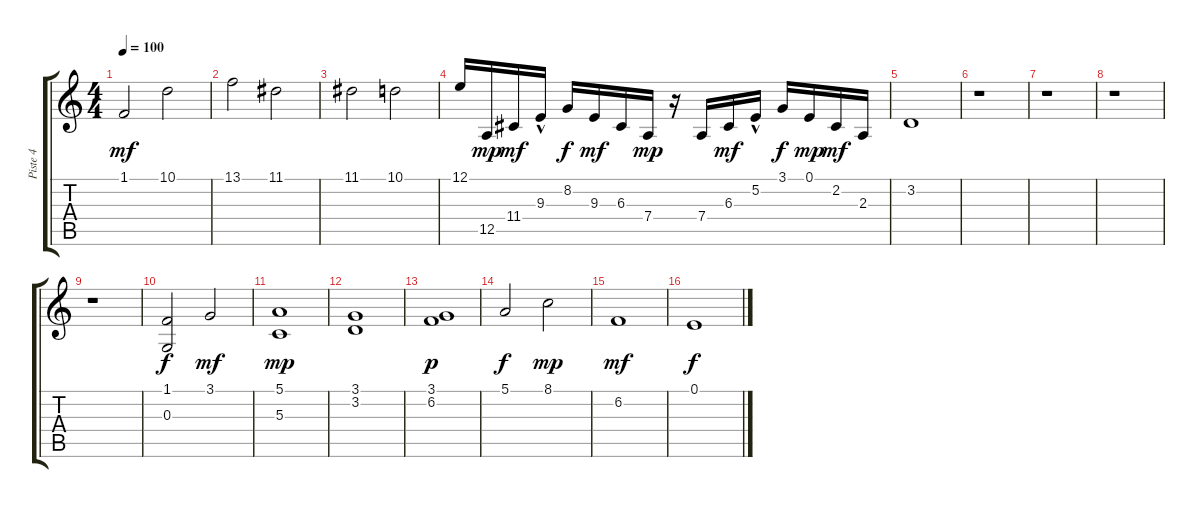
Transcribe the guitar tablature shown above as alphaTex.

\track ("Piste 4" "Piste 4") {instrument stringensemble1}
\staff {score tabs}
\tuning (E4 B3 G3 D3 A2 E2) {hide}
\ts (4 4)
\tempo 100
\clef g2
\ks c
1.1.2{dy mf} 10.1.2 |
13.1.2 11.1.2 |
11.1.2 10.1.2 |
12.1.16 12.5.16{dy mp} 11.4.16{dy mf} 9.3{hac}.16 8.2.16{dy f} 9.3.16{dy mf} 6.3.16 7.4.16{dy mp} r.16 7.4.16 6.3.16{dy mf} 5.2{hac}.16 3.1.16{dy f} 0.1.16{dy mp} 2.2.16{dy mf} 2.3.16 |
3.2.1 |
r.1 |
r.1 |
r.1 |
r.1 |
(1.1 0.3).2{dy f} 3.1.2{dy mf} |
(5.1 5.3).1{dy mp} |
(3.1 3.2).1 |
(3.1 6.2).1{dy p} |
5.1.2{dy f} 8.1.2{dy mp} |
6.2.1{dy mf} |
0.1.1{dy f}
